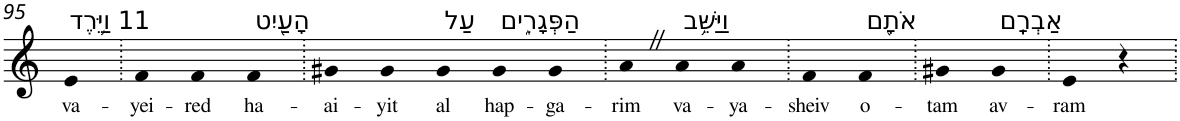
**kern	**text
*part1	*part1
*staff1	*staff1
*I"Piano	*
*I'Pno	*
!!LO:PB:g=z
*clefG2	*
*k[]	*
=95	=95
!LO:TX:a:t=11 וַיֵּ֥רֶד	!
!	!LO:LY:b
4e	va-
=96.	=96.
!	!LO:LY:b
4f	-yei-
!	!LO:LY:b
4f	-red
!LO:TX:a:t=הָעַ֖יִט	!
!	!LO:LY:b
4f	ha-
=97.	=97.
!	!LO:LY:b
4g#X	-ai-
!	!LO:LY:b
4g#	-yit
!LO:TX:a:t=עַל	!
!	!LO:LY:b
4g#	al
!LO:TX:a:t=הַפְּגָרִ֑ים	!
!	!LO:LY:b
4g#	hap-
!	!LO:LY:b
4g#	-ga-
=98.	=98.
!	!LO:LY:b
4aZ	-rim
!LO:TX:a:t=וַיַּשֵּׁ֥ב	!
!	!LO:LY:b
4a	va-
!	!LO:LY:b
4a	-ya-
=99.	=99.
!	!LO:LY:b
4f	-sheiv
!LO:TX:a:t=אֹתָ֖ם	!
!	!LO:LY:b
4f	o-
=100.	=100.
!	!LO:LY:b
4g#X	-tam
!LO:TX:a:t=אַבְרָֽם	!
!	!LO:LY:b
4g#	av-
=101.	=101.
!	!LO:LY:b
4e	-ram
4r	.
=.	=.
*-	*-
